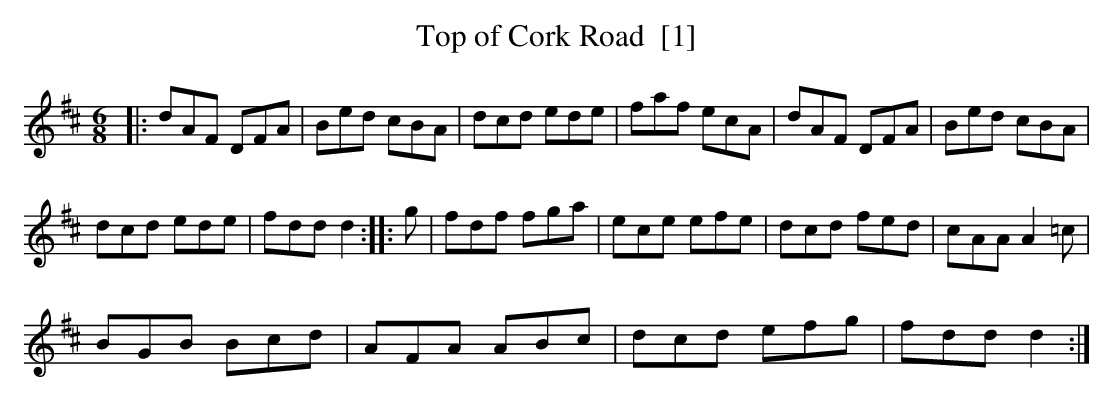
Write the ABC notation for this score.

X:1
T:Top of Cork Road  [1]
M:6/8
L:1/8
K:D
|: dAF DFA | Bed cBA | dcd ede | faf ecA | dAF DFA | Bed cBA |
dcd ede | fdd d2 :| |: g | fdf fga | ece efe | dcd fed | cAA A2=c |
BGB Bcd | AFA ABc | dcd efg | fdd d2 :|
